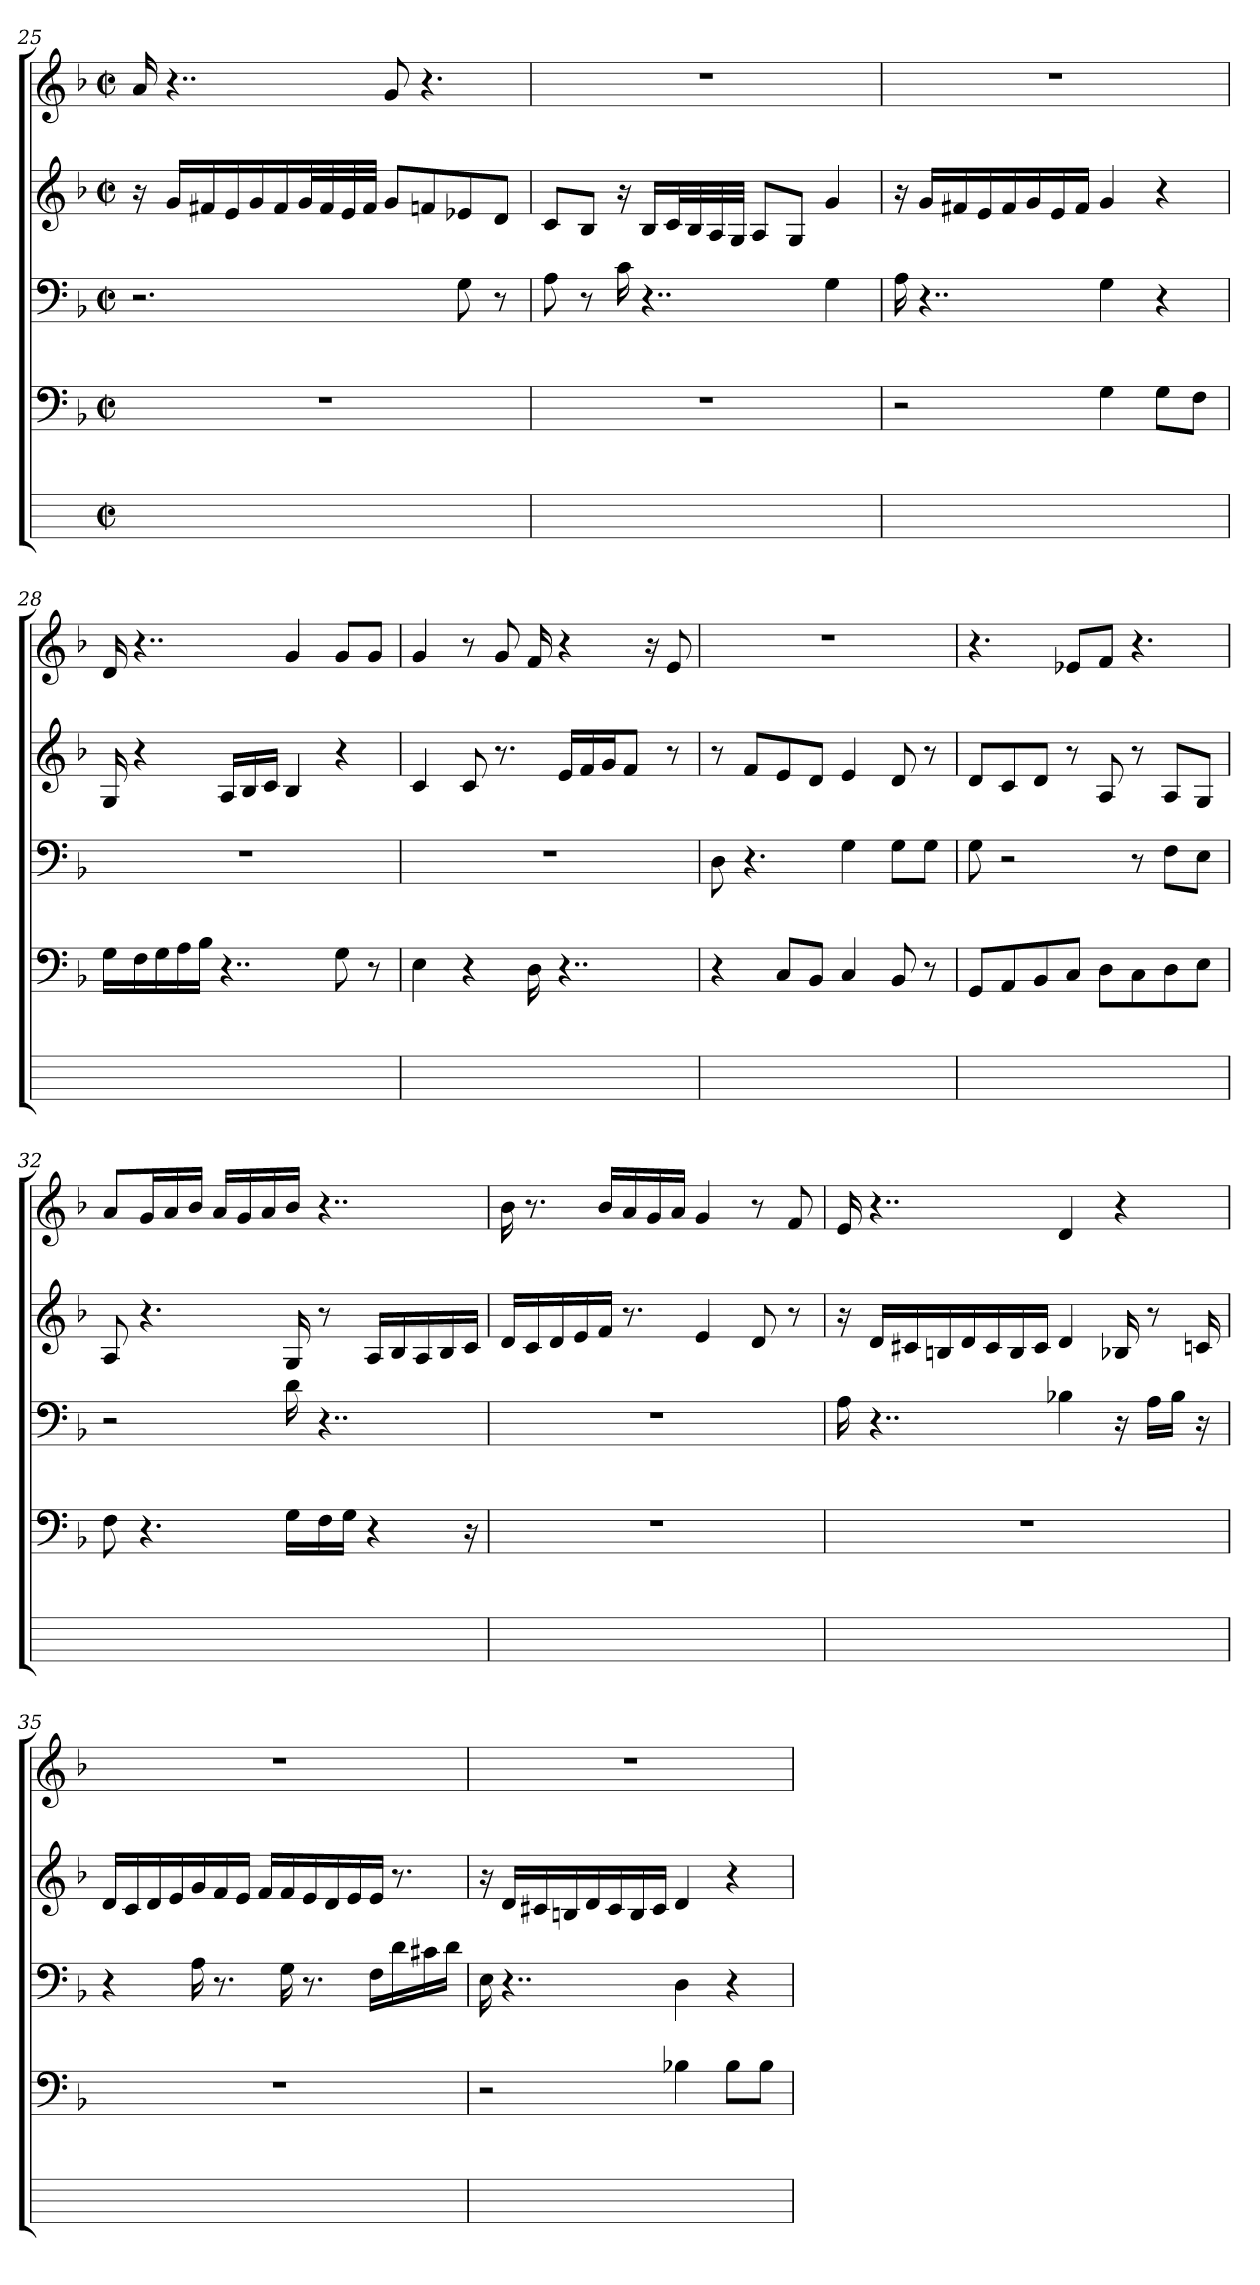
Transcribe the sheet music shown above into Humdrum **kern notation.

**kern	**kern	**kern	**kern	**kern
*part5	*part4	*part3	*part2	*part1
*staff5	*staff4	*staff3	*staff2	*staff1
*	*clefF4	*clefF4	*clefG2	*clefG2
*	*k[b-]	*k[b-]	*k[b-]	*k[b-]
*	*F:	*F:	*F:	*F:
*M2/2	*M2/2	*M2/2	*M2/2	*M2/2
*met(c|)	*met(c|)	*met(c|)	*met(c|)	*met(c|)
=25	=25	=25	=25	=25
1ryy	1r	2.r	16r	16a
.	.	.	16giLL	4..r
.	.	.	16f#Xi	.
.	.	.	16ei	.
.	.	.	16gj	.
.	.	.	16f#i	.
.	.	.	32giL	.
.	.	.	32f#i	.
.	.	.	32ei	.
.	.	.	32f#iJJJ	.
.	.	.	8gL	8g
.	.	.	8fn	4.r
.	.	8G	8e-XZ	.
.	.	8r	8dJ	.
=26	=26	=26	=26	=26
1ryy	1r	8A	8cL	1r
.	.	8r	8B-J	.
.	.	16c	16r	.
.	.	4..r	16B-iLL	.
.	.	.	32ciL	.
.	.	.	32B-i	.
.	.	.	32Ai	.
.	.	.	32GiJJJ	.
.	.	.	8AjL	.
.	.	.	8GJ	.
.	.	4G	4g	.
=27	=27	=27	=27	=27
1ryy	2r	16A	16r	1r
.	.	4..r	16giLL	.
.	.	.	16f#Xi	.
.	.	.	16ei	.
.	.	.	16f#	.
.	.	.	16gi	.
.	.	.	16ei	.
.	.	.	16f#iJJ	.
.	4G	4G	4g	.
.	8GiL	4r	4r	.
.	8FJ	.	.	.
=28	=28	=28	=28	=28
1ryy	16GLL	1r	16G	16d
.	16Fi	.	4r	4..r
.	16Gj	.	.	.
.	16Ai	.	.	.
.	16B-JJ	.	.	.
.	4..r	.	16AiLL	.
.	.	.	16B-i	.
.	.	.	16ciJJ	.
.	.	.	4B-	4g
.	8G	.	4r	8gjL
.	8r	.	.	8gJ
=29	=29	=29	=29	=29
1ryy	4E	1r	4c	4g
.	4r	.	8cj	8r
.	.	.	8.r	8gi
.	16D	.	.	16f
.	4..r	.	16eiLL	4r
.	.	.	16fi	.
.	.	.	16giJ	.
.	.	.	8fJ	.
.	.	.	.	16r
.	.	.	8r	8e
=30	=30	=30	=30	=30
1ryy	4r	8D	8r	1r
.	.	4.r	8fiL	.
.	8CL	.	8eZ	.
.	8BB-J	.	8dJ	.
.	4C	4G	4eZ	.
.	8BB-	8GjL	8d	.
.	8r	8GJ	8r	.
=31	=31	=31	=31	=31
1ryy	8GGL	8G	8djL	4.r
.	8AA	2r	8cV	.
.	8BB-	.	8djJ	.
.	8CJ	.	8r	8e-XVL
.	8DL	.	8A	8fVJ
.	8C	8r	8r	4.r
.	8D	8FjL	8AjL	.
.	8EJ	8EJ	8GJ	.
=32	=32	=32	=32	=32
1ryy	8F	2r	8A	8aL
.	4.r	.	4.r	16gVL
.	.	.	.	16ai
.	.	.	.	16b-VJJ
.	.	.	.	16aiLL
.	.	.	.	16gV
.	.	.	.	16ai
.	16GLL	16dV	16G	16b-JJ
.	16Fi	4..r	8r	4..r
.	16GjJJ	.	.	.
.	4r	.	16AiLL	.
.	.	.	16B-	.
.	.	.	16Ai	.
.	.	.	16B-j	.
.	16r	.	16ciJJ	.
=33	=33	=33	=33	=33
1ryy	1r	1r	16dLL	16b-j
.	.	.	16ci	8.r
.	.	.	16dj	.
.	.	.	16ei	.
.	.	.	16fJJ	16b-jLL
.	.	.	8.r	16ai
.	.	.	.	16gi
.	.	.	.	16aiJJ
.	.	.	4e	4g
.	.	.	8d	8r
.	.	.	8r	8fi
=34	=34	=34	=34	=34
1ryy	1r	16A	16r	16e
.	.	4..r	16diLL	4..r
.	.	.	16c#Xi	.
.	.	.	16Bni	.
.	.	.	16dj	.
.	.	.	16c#i	.
.	.	.	16Bi	.
.	.	.	16c#iJJ	.
.	.	4B-X	4d	4d
.	.	16r	16B-	4r
.	.	16AiLL	8r	.
.	.	16B-jJJ	.	.
.	.	16r	16cni	.
=35	=35	=35	=35	=35
1ryy	1r	4r	16dLL	1r
.	.	.	16ci	.
.	.	.	16dj	.
.	.	.	16ei	.
.	.	16A	16gV	.
.	.	8.r	16fi	.
.	.	.	16eiJJ	.
.	.	.	16fiLL	.
.	.	16G	16fj	.
.	.	8.r	16ei	.
.	.	.	16di	.
.	.	.	16ei	.
.	.	16FLL	16ejJJ	.
.	.	16di	8.r	.
.	.	16c#Xi	.	.
.	.	16diJJ	.	.
=36	=36	=36	=36	=36
1ryy	2r	16E	16r	1r
.	.	4..r	16diLL	.
.	.	.	16c#Xi	.
.	.	.	16Bni	.
.	.	.	16dj	.
.	.	.	16c#i	.
.	.	.	16Bi	.
.	.	.	16c#iJJ	.
.	4B-X	4D	4d	.
.	8B-jL	4r	4r	.
.	8B-J	.	.	.
=	=	=	=	=
*-	*-	*-	*-	*-
